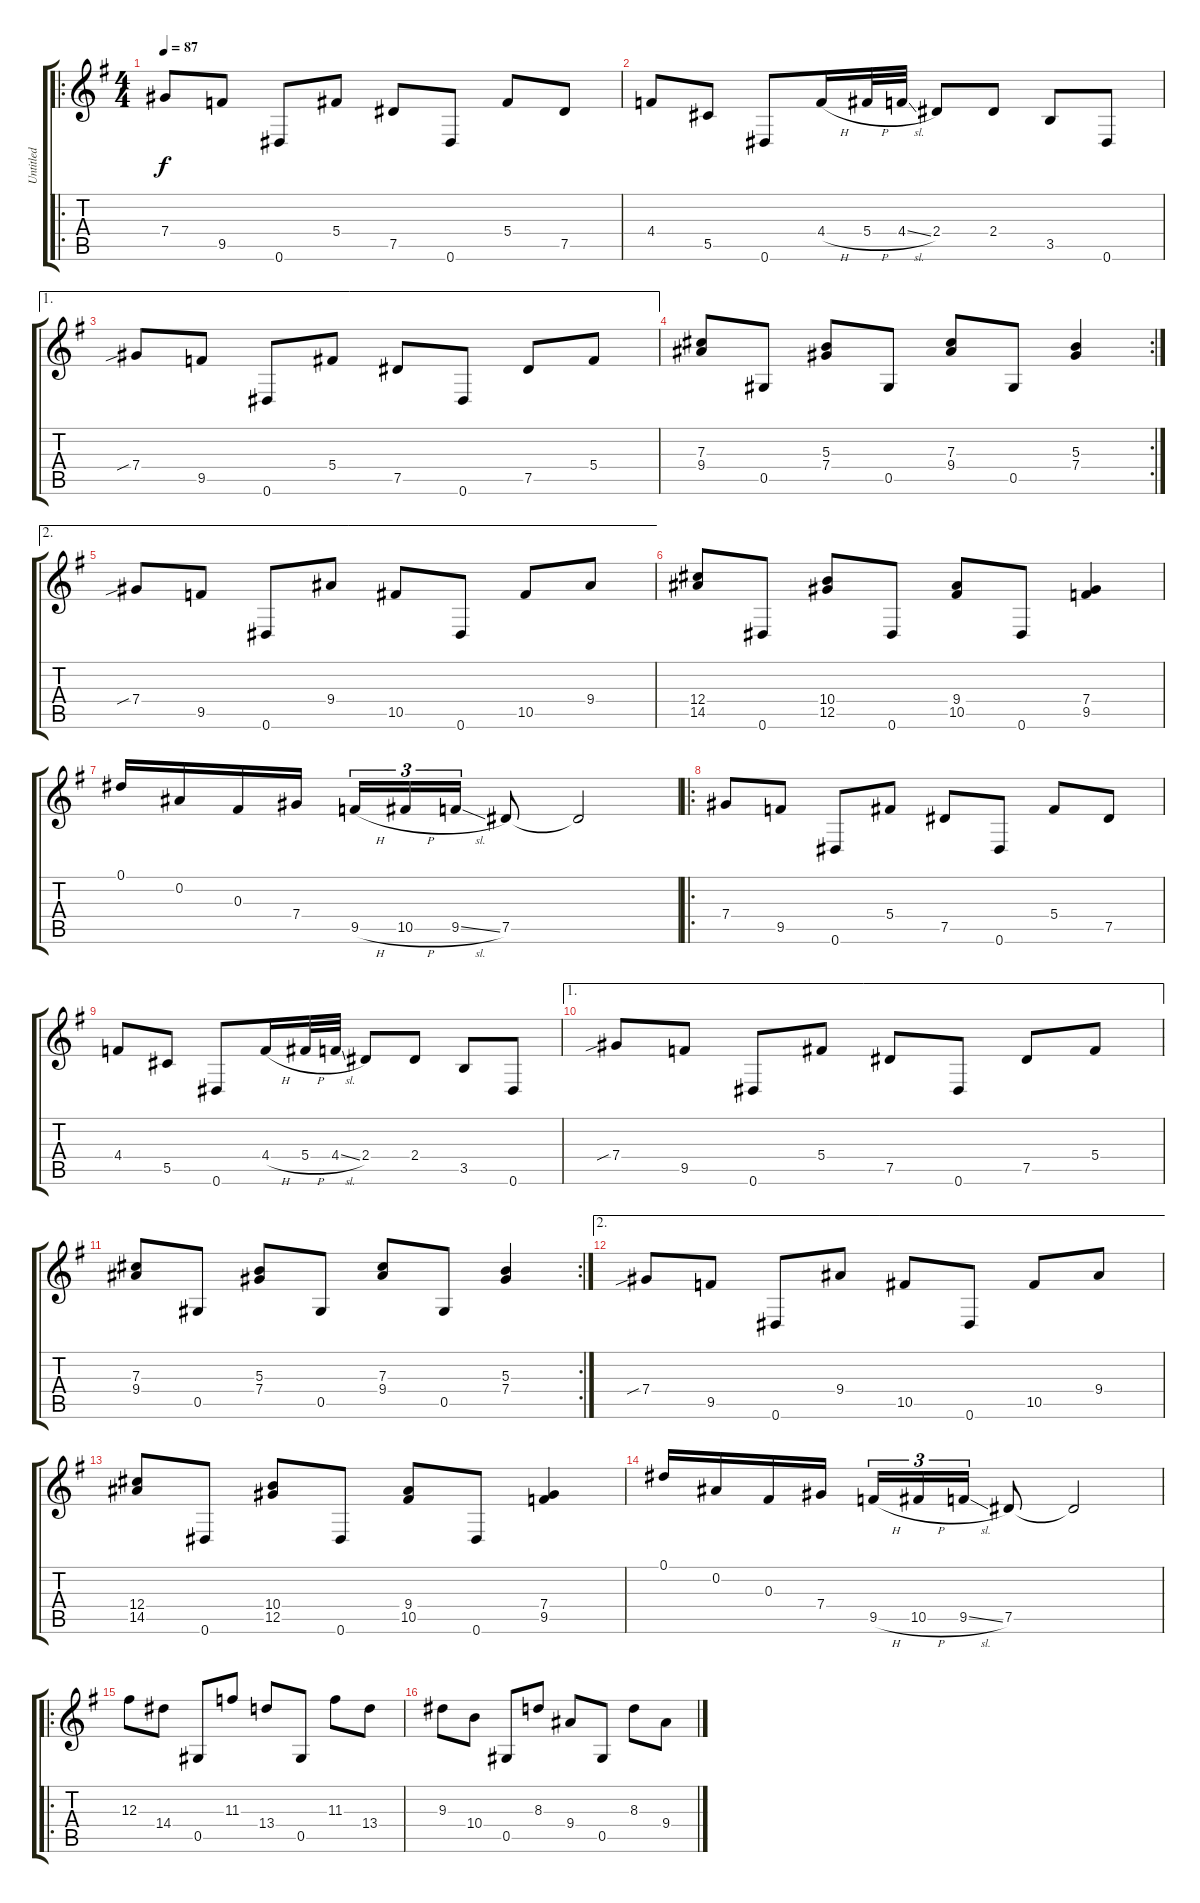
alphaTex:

\track ("Untitled" "Untitled") {instrument acousticguitarnylon}
\staff {score tabs}
\tuning (Eb4 Bb3 Gb3 Db3 Ab2 Eb2) {hide}
\ro
\ts (4 4)
\tempo 87
\clef g2
\ks g
7.4.8{dy f instrument acousticguitarnylon} 9.5.8 0.6.8 5.4.8 7.5.8 0.6.8 5.4.8 7.5.8 |
4.4.8 5.5.8 0.6.8 4.4{h}.16 5.4{h}.32 4.4{sl}.32 2.4.8 2.4.8 3.5.8 0.6.8 |
\ae 1
7.4{sib}.8 9.5.8 0.6.8 5.4.8 7.5.8 0.6.8 7.5.8 5.4.8 |
\rc 2
(7.3 9.4).8 0.5.8 (5.3 7.4).8 0.5.8 (7.3 9.4).8 0.5.8 (5.3 7.4).4 |
\ae 2
7.4{sib}.8 9.5.8 0.6.8 9.4.8 10.5.8 0.6.8 10.5.8 9.4.8 |
(12.4 14.5).8 0.6.8 (10.4 12.5).8 0.6.8 (9.4 10.5).8 0.6.8 (7.4 9.5).4 |
0.1.16 0.2.16 0.3.16 7.4.16 9.5{h}.16{tu (3 2)} 10.5{h}.16{tu (3 2)} 9.5{sl}.16{tu (3 2)} 7.5.8 7.5{t}.2 |
\ro
7.4.8 9.5.8 0.6.8 5.4.8 7.5.8 0.6.8 5.4.8 7.5.8 |
4.4.8 5.5.8 0.6.8 4.4{h}.16 5.4{h}.32 4.4{sl}.32 2.4.8 2.4.8 3.5.8 0.6.8 |
\ae 1
7.4{sib}.8 9.5.8 0.6.8 5.4.8 7.5.8 0.6.8 7.5.8 5.4.8 |
\rc 2
(7.3 9.4).8 0.5.8 (5.3 7.4).8 0.5.8 (7.3 9.4).8 0.5.8 (5.3 7.4).4 |
\ae 2
7.4{sib}.8 9.5.8 0.6.8 9.4.8 10.5.8 0.6.8 10.5.8 9.4.8 |
(12.4 14.5).8 0.6.8 (10.4 12.5).8 0.6.8 (9.4 10.5).8 0.6.8 (7.4 9.5).4 |
0.1.16 0.2.16 0.3.16 7.4.16 9.5{h}.16{tu (3 2)} 10.5{h}.16{tu (3 2)} 9.5{sl}.16{tu (3 2)} 7.5.8 7.5{t}.2 |
\ro
12.3.8 14.4.8 0.5.8 11.3.8 13.4.8 0.5.8 11.3.8 13.4.8 |
9.3.8 10.4.8 0.5.8 8.3.8 9.4.8 0.5.8 8.3.8 9.4.8
